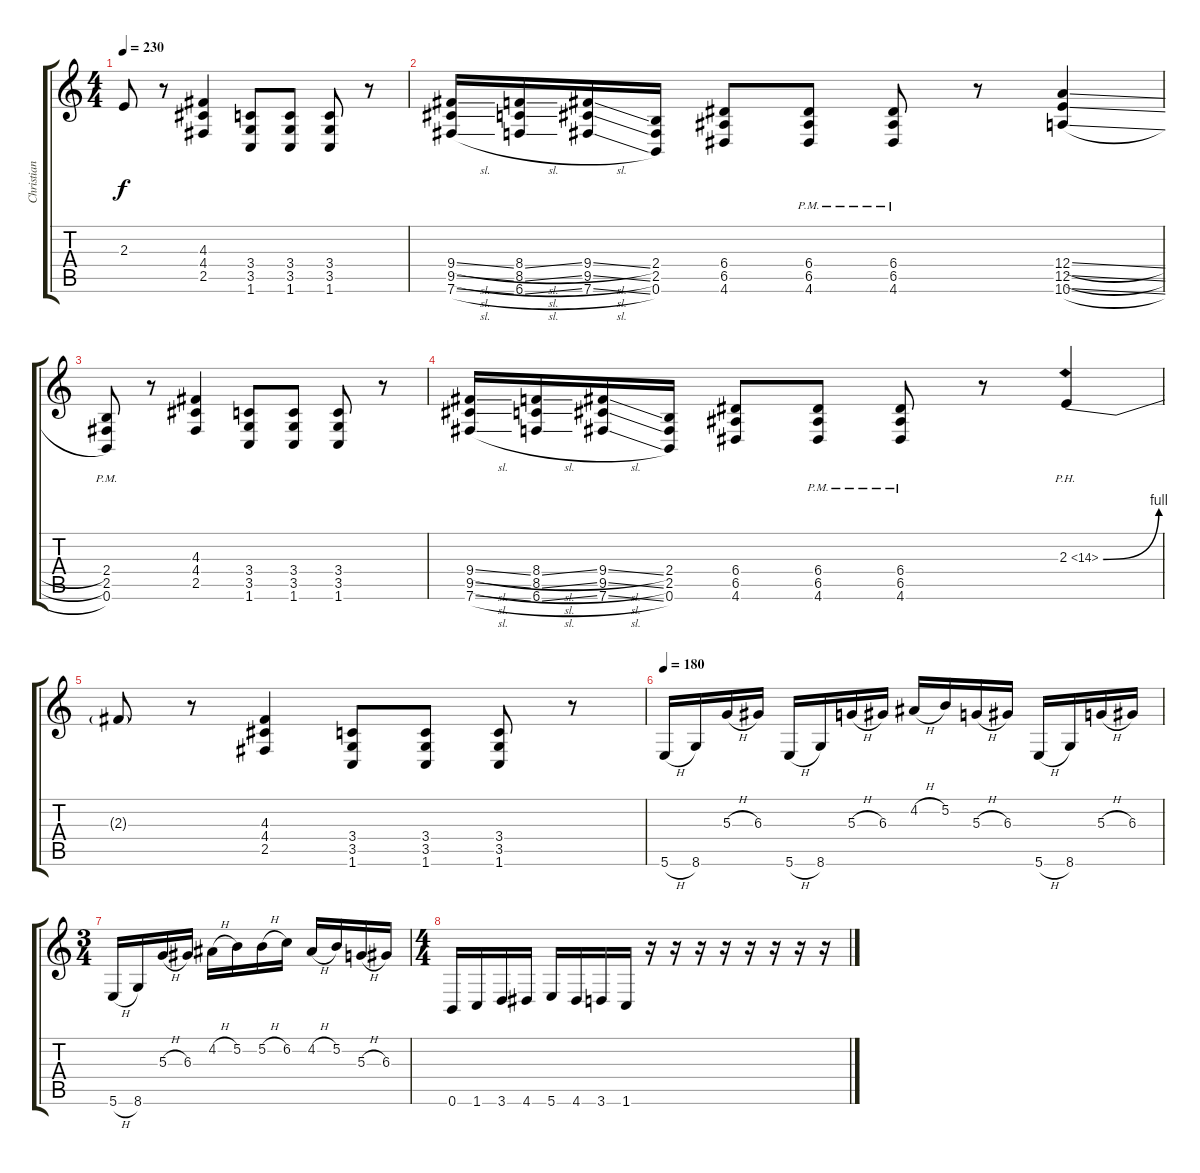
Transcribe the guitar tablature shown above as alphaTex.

\track ("Christian Donaldson" "Christian ") {instrument overdrivenguitar}
\staff {score tabs}
\tuning (B3 Gb3 D3 A2 E2 B1) {hide}
\ts (4 4)
\tempo 230
\clef g2
\ks c
2.3{t}.8{dy f} r.8 (4.3 4.4 2.5).4 (3.4 3.5 1.6).8 (3.4 3.5 1.6).8 (3.4 3.5 1.6).8 r.8 |
(9.4{sl} 9.5{sl} 7.6{sl}).16 (8.4{sl} 8.5{sl} 6.6{sl}).16 (9.4{sl} 9.5{sl} 7.6{sl}).16 (2.4 2.5 0.6).16 (6.4 6.5 4.6).8 (6.4{pm} 6.5{pm} 4.6{pm}).8 (6.4{pm} 6.5{pm} 4.6{pm}).8 r.8 (12.4{sl} 12.5{sl} 10.6{sl}).4 |
(2.4{pm} 2.5{pm} 0.6{pm}).8 r.8 (4.3 4.4 2.5).4 (3.4 3.5 1.6).8 (3.4 3.5 1.6).8 (3.4 3.5 1.6).8 r.8 |
(9.4{sl} 9.5{sl} 7.6{sl}).16 (8.4{sl} 8.5{sl} 6.6{sl}).16 (9.4{sl} 9.5{sl} 7.6{sl}).16 (2.4 2.5 0.6).16 (6.4 6.5 4.6).8 (6.4{pm} 6.5{pm} 4.6{pm}).8 (6.4{pm} 6.5{pm} 4.6{pm}).8 r.8 2.3{be (bend 0 0 60 4) ph 12}.4 |
2.3{t}.8 r.8 (4.3 4.4 2.5).4 (3.4 3.5 1.6).8 (3.4 3.5 1.6).8 (3.4 3.5 1.6).8 r.8 |
\tempo 180
5.6{h}.16 8.6.16 5.3{h}.16 6.3.16 5.6{h}.16 8.6.16 5.3{h}.16 6.3.16 4.2{h}.16 5.2.16 5.3{h}.16 6.3.16 5.6{h}.16 8.6.16 5.3{h}.16 6.3.16 |
\ts (3 4)
5.6{h}.16 8.6.16 5.3{h}.16 6.3.16 4.2{h}.16 5.2.16 5.2{h}.16 6.2.16 4.2{h}.16 5.2.16 5.3{h}.16 6.3.16 |
\ts (4 4)
0.6.16 1.6.16 3.6.16 4.6.16 5.6.16 4.6.16 3.6.16 1.6.16 r.16 r.16 r.16 r.16 r.16 r.16 r.16 r.16
